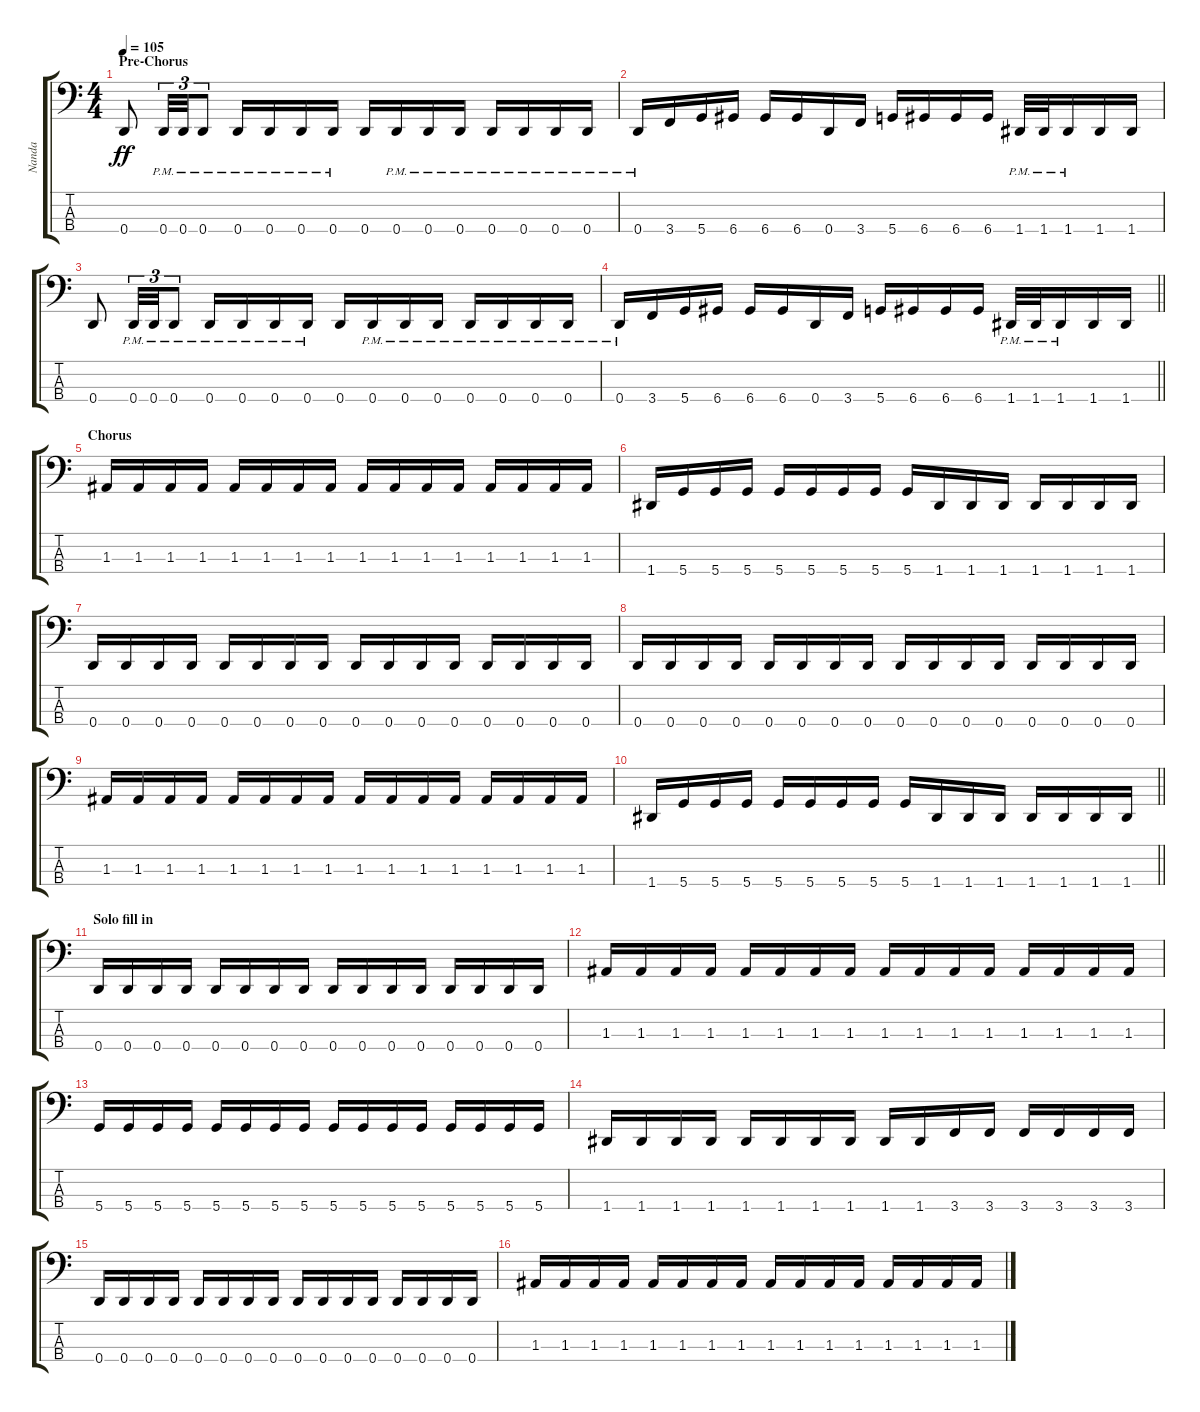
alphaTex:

\track ("Nanda" "Nanda") {instrument electricbasspick}
\staff {score tabs}
\tuning (G2 D2 A1 D1) {hide}
\ts (4 4)
\section ("" "Pre-Chorus")
\tempo 105
\clef f4
\ks c
0.4.8{dy ff} 0.4{pm}.32{tu (3 2)} 0.4{pm}.32{tu (3 2)} 0.4{pm}.8{tu (3 2)} 0.4{pm}.16 0.4{pm}.16 0.4{pm}.16 0.4{pm}.16 0.4.16 0.4{pm}.16 0.4{pm}.16 0.4{pm}.16 0.4{pm}.16 0.4{pm}.16 0.4{pm}.16 0.4{pm}.16 |
0.4{pm}.16 3.4.16 5.4.16 6.4.16 6.4.16 6.4.16 0.4.16 3.4.16 5.4.16 6.4.16 6.4.16 6.4.16 1.4{pm}.32 1.4{pm}.32 1.4{pm}.16 1.4.16 1.4.16 |
0.4.8 0.4{pm}.32{tu (3 2)} 0.4{pm}.32{tu (3 2)} 0.4{pm}.8{tu (3 2)} 0.4{pm}.16 0.4{pm}.16 0.4{pm}.16 0.4{pm}.16 0.4.16 0.4{pm}.16 0.4{pm}.16 0.4{pm}.16 0.4{pm}.16 0.4{pm}.16 0.4{pm}.16 0.4{pm}.16 |
\barLineRight lightlight
0.4{pm}.16 3.4.16 5.4.16 6.4.16 6.4.16 6.4.16 0.4.16 3.4.16 5.4.16 6.4.16 6.4.16 6.4.16 1.4{pm}.32 1.4{pm}.32 1.4{pm}.16 1.4.16 1.4.16 |
\section ("" "Chorus")
1.3.16 1.3.16 1.3.16 1.3.16 1.3.16 1.3.16 1.3.16 1.3.16 1.3.16 1.3.16 1.3.16 1.3.16 1.3.16 1.3.16 1.3.16 1.3.16 |
1.4.16 5.4.16 5.4.16 5.4.16 5.4.16 5.4.16 5.4.16 5.4.16 5.4.16 1.4.16 1.4.16 1.4.16 1.4.16 1.4.16 1.4.16 1.4.16 |
0.4.16 0.4.16 0.4.16 0.4.16 0.4.16 0.4.16 0.4.16 0.4.16 0.4.16 0.4.16 0.4.16 0.4.16 0.4.16 0.4.16 0.4.16 0.4.16 |
0.4.16 0.4.16 0.4.16 0.4.16 0.4.16 0.4.16 0.4.16 0.4.16 0.4.16 0.4.16 0.4.16 0.4.16 0.4.16 0.4.16 0.4.16 0.4.16 |
1.3.16 1.3.16 1.3.16 1.3.16 1.3.16 1.3.16 1.3.16 1.3.16 1.3.16 1.3.16 1.3.16 1.3.16 1.3.16 1.3.16 1.3.16 1.3.16 |
\barLineRight lightlight
1.4.16 5.4.16 5.4.16 5.4.16 5.4.16 5.4.16 5.4.16 5.4.16 5.4.16 1.4.16 1.4.16 1.4.16 1.4.16 1.4.16 1.4.16 1.4.16 |
\section ("" "Solo fill in")
0.4.16 0.4.16 0.4.16 0.4.16 0.4.16 0.4.16 0.4.16 0.4.16 0.4.16 0.4.16 0.4.16 0.4.16 0.4.16 0.4.16 0.4.16 0.4.16 |
1.3.16 1.3.16 1.3.16 1.3.16 1.3.16 1.3.16 1.3.16 1.3.16 1.3.16 1.3.16 1.3.16 1.3.16 1.3.16 1.3.16 1.3.16 1.3.16 |
5.4.16 5.4.16 5.4.16 5.4.16 5.4.16 5.4.16 5.4.16 5.4.16 5.4.16 5.4.16 5.4.16 5.4.16 5.4.16 5.4.16 5.4.16 5.4.16 |
1.4.16 1.4.16 1.4.16 1.4.16 1.4.16 1.4.16 1.4.16 1.4.16 1.4.16 1.4.16 3.4.16 3.4.16 3.4.16 3.4.16 3.4.16 3.4.16 |
0.4.16 0.4.16 0.4.16 0.4.16 0.4.16 0.4.16 0.4.16 0.4.16 0.4.16 0.4.16 0.4.16 0.4.16 0.4.16 0.4.16 0.4.16 0.4.16 |
1.3.16 1.3.16 1.3.16 1.3.16 1.3.16 1.3.16 1.3.16 1.3.16 1.3.16 1.3.16 1.3.16 1.3.16 1.3.16 1.3.16 1.3.16 1.3.16
